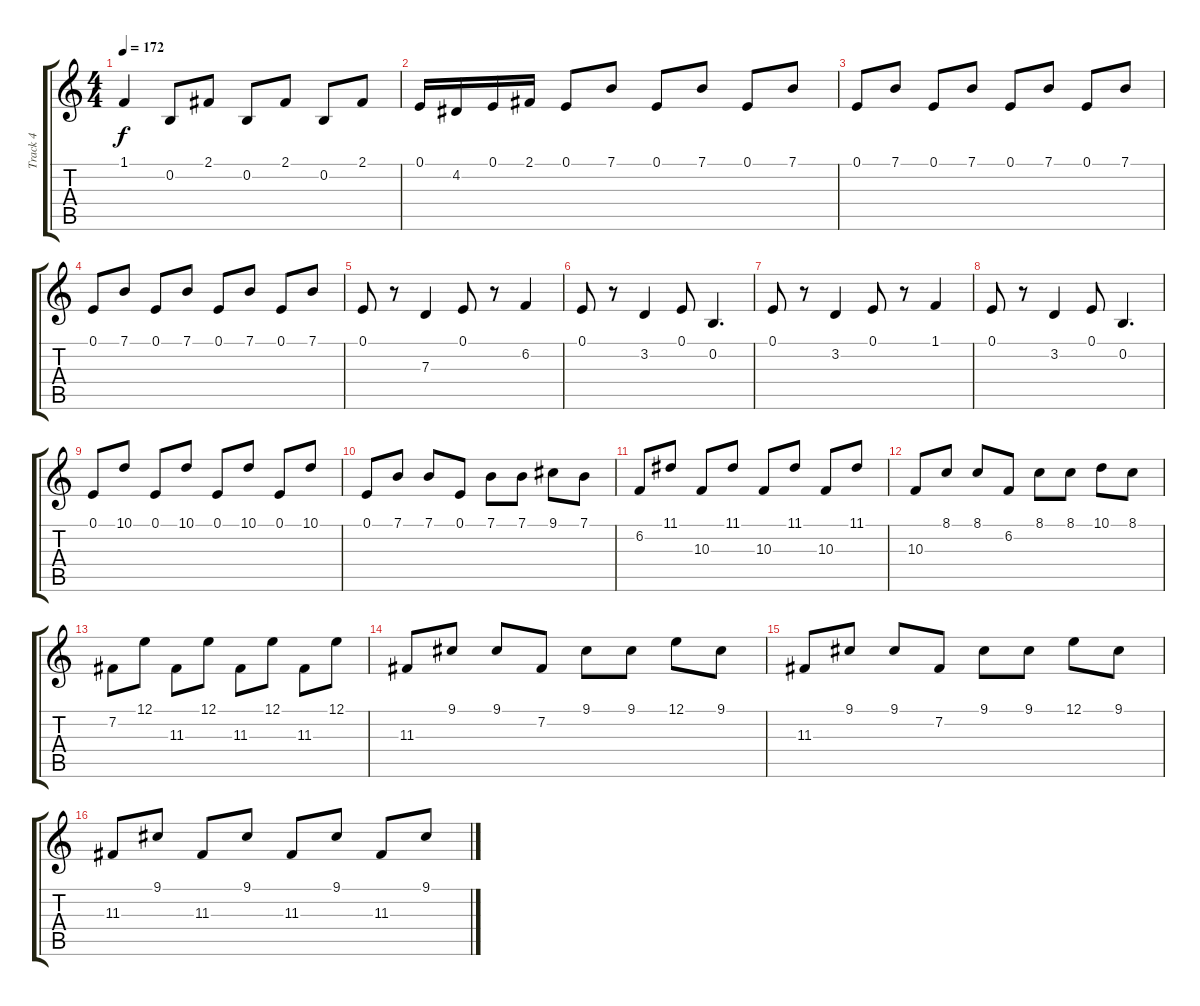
\track ("Track 4" "Track 4") {instrument lead2sawtooth}
\staff {score tabs}
\tuning (E4 B3 G3 D3 A2 E2) {hide}
\ts (4 4)
\tempo 172
\clef g2
\ks c
1.1.4{dy f} 0.2.8 2.1.8 0.2.8 2.1.8 0.2.8 2.1.8 |
0.1.16 4.2.16 0.1.16 2.1.16 0.1.8 7.1.8 0.1.8 7.1.8 0.1.8 7.1.8 |
0.1.8 7.1.8 0.1.8 7.1.8 0.1.8 7.1.8 0.1.8 7.1.8 |
0.1.8 7.1.8 0.1.8 7.1.8 0.1.8 7.1.8 0.1.8 7.1.8 |
0.1.8 r.8 7.3.4 0.1.8 r.8 6.2.4 |
0.1.8 r.8 3.2.4 0.1.8 0.2.4{d} |
0.1.8 r.8 3.2.4 0.1.8 r.8 1.1.4 |
0.1.8 r.8 3.2.4 0.1.8 0.2.4{d} |
0.1.8 10.1.8 0.1.8 10.1.8 0.1.8 10.1.8 0.1.8 10.1.8 |
0.1.8 7.1.8 7.1.8 0.1.8 7.1.8 7.1.8 9.1.8 7.1.8 |
6.2.8 11.1.8 10.3.8 11.1.8 10.3.8 11.1.8 10.3.8 11.1.8 |
10.3.8 8.1.8 8.1.8 6.2.8 8.1.8 8.1.8 10.1.8 8.1.8 |
7.2.8 12.1.8 11.3.8 12.1.8 11.3.8 12.1.8 11.3.8 12.1.8 |
11.3.8 9.1.8 9.1.8 7.2.8 9.1.8 9.1.8 12.1.8 9.1.8 |
11.3.8 9.1.8 9.1.8 7.2.8 9.1.8 9.1.8 12.1.8 9.1.8 |
11.3.8 9.1.8 11.3.8 9.1.8 11.3.8 9.1.8 11.3.8 9.1.8
